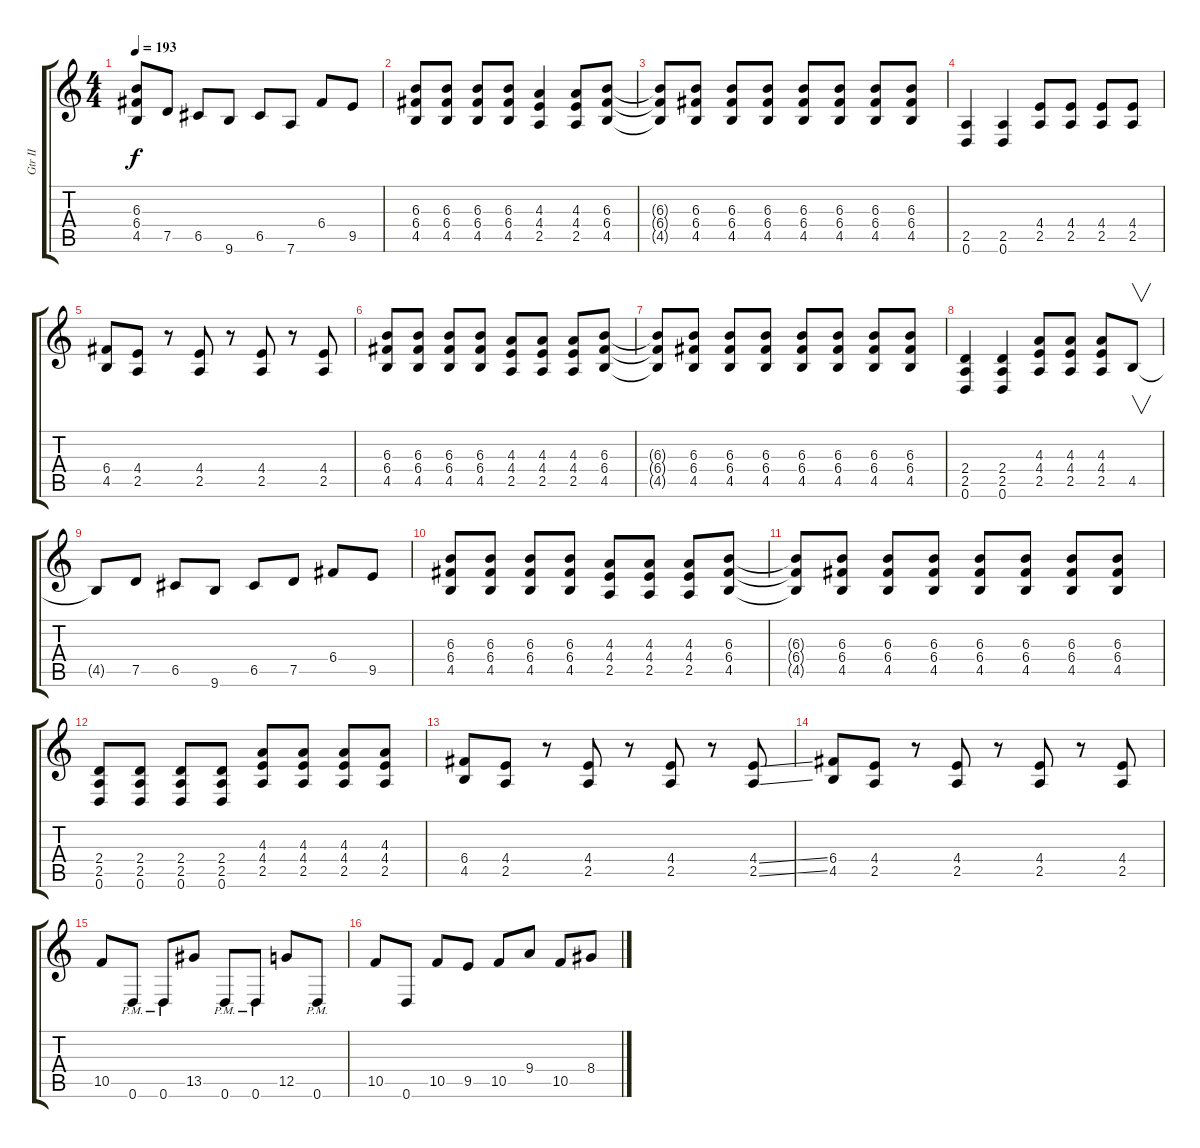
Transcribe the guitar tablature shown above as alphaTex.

\track ("Gtr II" "Gtr II") {instrument distortionguitar}
\staff {score tabs}
\tuning (D4 A3 F3 C3 G2 D2) {hide}
\ts (4 4)
\tempo 193
\clef g2
\ks c
(6.3{t} 6.4{t} 4.5{t}).8{dy f} 7.5.8 6.5.8 9.6.8 6.5.8 7.6.8 6.4.8 9.5.8 |
(6.3 6.4 4.5).8 (6.3 6.4 4.5).8 (6.3 6.4 4.5).8 (6.3 6.4 4.5).8 (4.3 4.4 2.5).4 (4.3 4.4 2.5).8 (6.3 6.4 4.5).8 |
(6.3{t} 6.4{t} 4.5{t}).8 (6.3 6.4 4.5).8 (6.3 6.4 4.5).8 (6.3 6.4 4.5).8 (6.3 6.4 4.5).8 (6.3 6.4 4.5).8 (6.3 6.4 4.5).8 (6.3 6.4 4.5).8 |
(2.5 0.6).4 (2.5 0.6).4 (4.4 2.5).8 (4.4 2.5).8 (4.4 2.5).8 (4.4 2.5).8 |
(6.4 4.5).8 (4.4 2.5).8 r.8 (4.4 2.5).8 r.8 (4.4 2.5).8 r.8 (4.4 2.5).8 |
(6.3 6.4 4.5).8 (6.3 6.4 4.5).8 (6.3 6.4 4.5).8 (6.3 6.4 4.5).8 (4.3 4.4 2.5).8 (4.3 4.4 2.5).8 (4.3 4.4 2.5).8 (6.3 6.4 4.5).8 |
(6.3{t} 6.4{t} 4.5{t}).8 (6.3 6.4 4.5).8 (6.3 6.4 4.5).8 (6.3 6.4 4.5).8 (6.3 6.4 4.5).8 (6.3 6.4 4.5).8 (6.3 6.4 4.5).8 (6.3 6.4 4.5).8 |
(2.4 2.5 0.6).4 (2.4 2.5 0.6).4 (4.3 4.4 2.5).8 (4.3 4.4 2.5).8 (4.3 4.4 2.5).8 4.5.8{v} |
4.5{t}.8 7.5.8 6.5.8 9.6.8 6.5.8 7.5.8 6.4.8 9.5.8 |
(6.3 6.4 4.5).8 (6.3 6.4 4.5).8 (6.3 6.4 4.5).8 (6.3 6.4 4.5).8 (4.3 4.4 2.5).8 (4.3 4.4 2.5).8 (4.3 4.4 2.5).8 (6.3 6.4 4.5).8 |
(6.3{t} 6.4{t} 4.5{t}).8 (6.3 6.4 4.5).8 (6.3 6.4 4.5).8 (6.3 6.4 4.5).8 (6.3 6.4 4.5).8 (6.3 6.4 4.5).8 (6.3 6.4 4.5).8 (6.3 6.4 4.5).8 |
(2.4 2.5 0.6).8 (2.4 2.5 0.6).8 (2.4 2.5 0.6).8 (2.4 2.5 0.6).8 (4.3 4.4 2.5).8 (4.3 4.4 2.5).8 (4.3 4.4 2.5).8 (4.3 4.4 2.5).8 |
(6.4 4.5).8 (4.4 2.5).8 r.8 (4.4 2.5).8 r.8 (4.4 2.5).8 r.8 (4.4{ss} 2.5{ss}).8 |
(6.4 4.5).8 (4.4 2.5).8 r.8 (4.4 2.5).8 r.8 (4.4 2.5).8 r.8 (4.4 2.5).8 |
10.5.8 0.6{pm}.8 0.6{pm}.8 13.5.8 0.6{pm}.8 0.6{pm}.8 12.5.8 0.6{pm}.8 |
10.5.8 0.6.8 10.5.8 9.5.8 10.5.8 9.4.8 10.5.8 8.4.8
